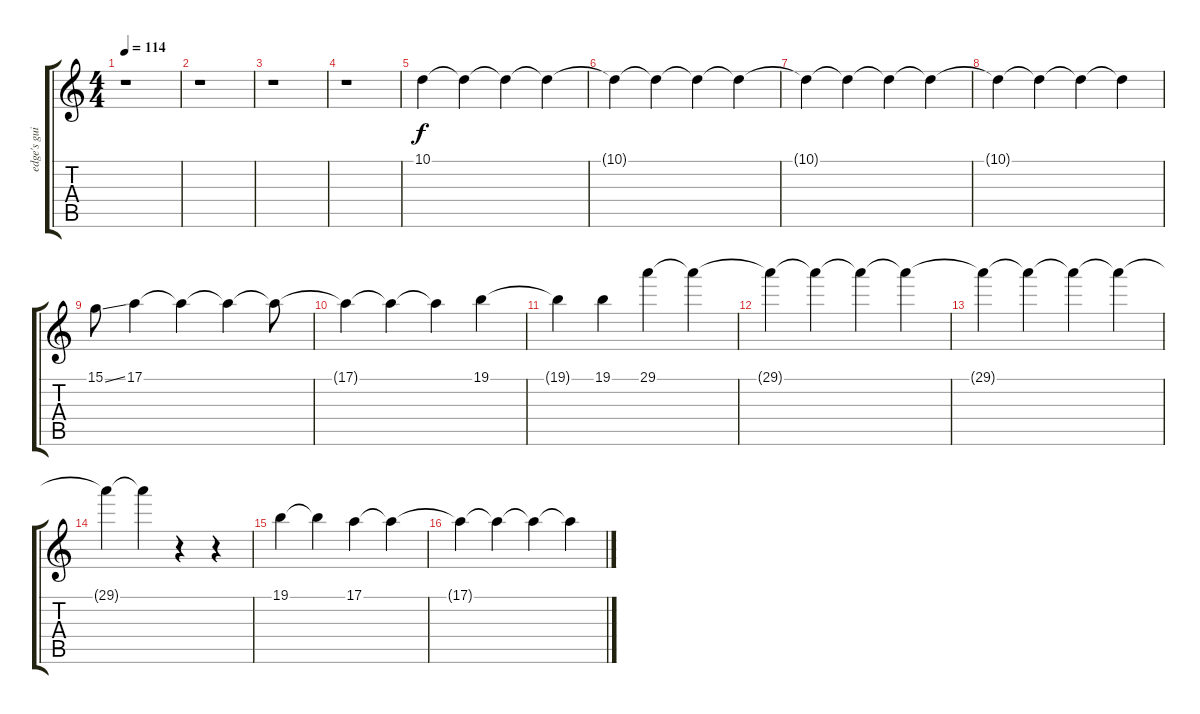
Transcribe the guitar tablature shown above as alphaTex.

\track ("edge's guitar synth II" "edge's gui") {instrument recorder}
\staff {score tabs}
\tuning (E4 B3 G3 D3 A2 E2) {hide}
\ts (4 4)
\tempo 114
\clef g2
\ks c
r.1{dy f} |
r.1 |
r.1 |
r.1 |
10.1.4 10.1{t}.4 10.1{t}.4 10.1{t}.4 |
10.1{t}.4 10.1{t}.4 10.1{t}.4 10.1{t}.4 |
10.1{t}.4 10.1{t}.4 10.1{t}.4 10.1{t}.4 |
10.1{t}.4 10.1{t}.4 10.1{t}.4 10.1{t}.4 |
15.1{ss}.8{volume 6} 17.1.4 17.1{t}.4 17.1{t}.4 17.1{t}.8 |
17.1{t}.4 17.1{t}.4 17.1{t}.4 19.1.4 |
19.1{t}.4 19.1.4 29.1.4 29.1{t}.4 |
29.1{t}.4 29.1{t}.4 29.1{t}.4 29.1{t}.4 |
29.1{t}.4 29.1{t}.4 29.1{t}.4 29.1{t}.4 |
29.1{t}.4 29.1{t}.4 r.4 r.4 |
19.1.4 19.1{t}.4 17.1.4 17.1{t}.4 |
17.1{t}.4 17.1{t}.4 17.1{t}.4 17.1{t}.4
